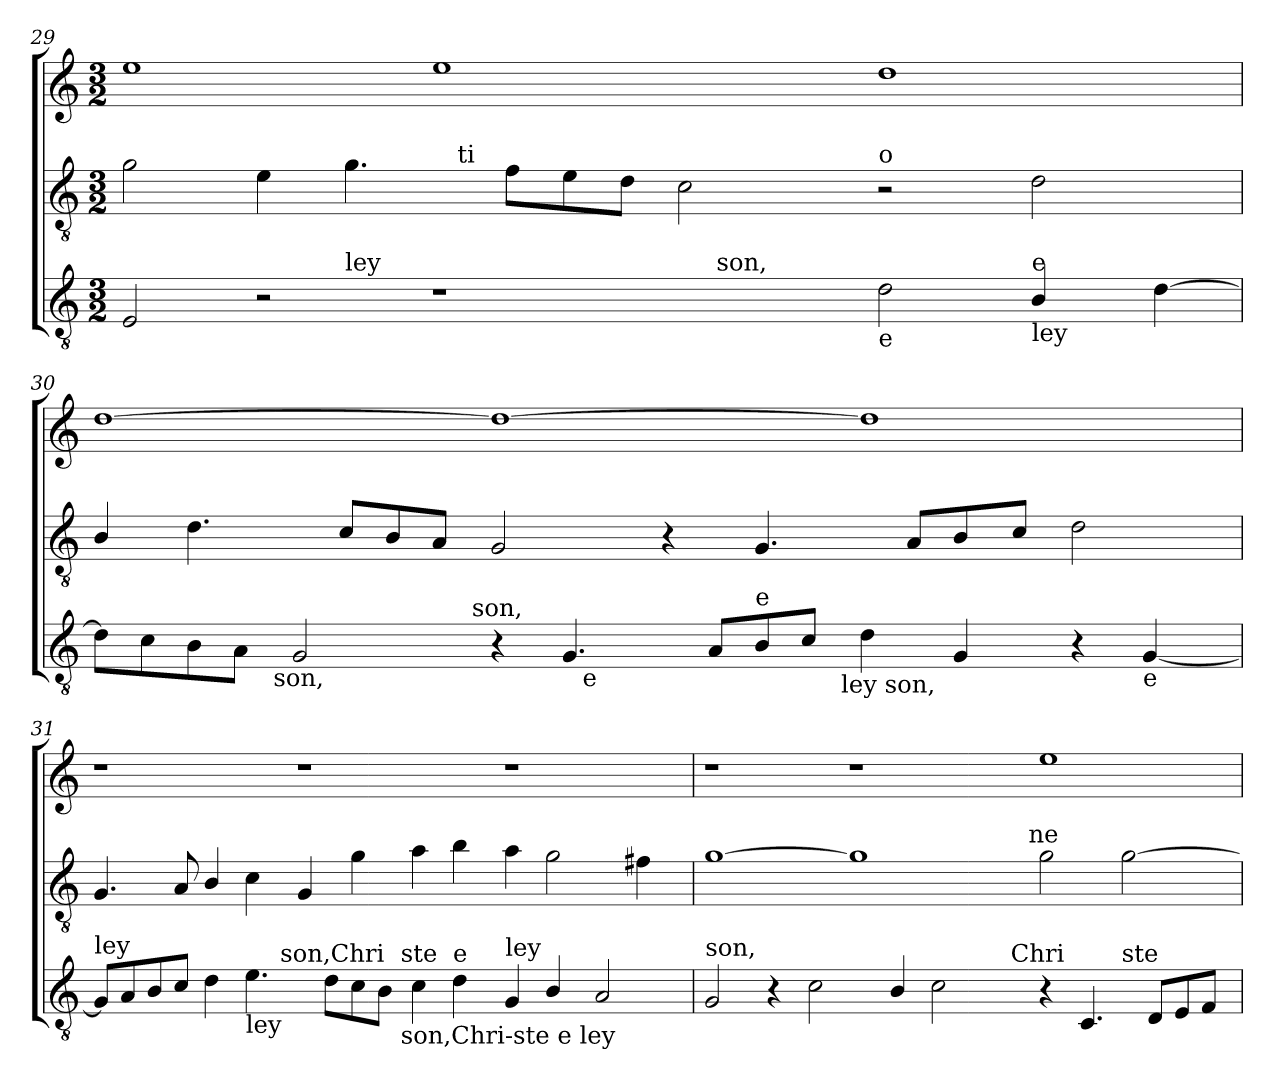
**kern	**kern	**kern
*part3	*part2	*part1
*staff3	*staff2	*staff1
*clefGv2	*clefGv2	*clefG2
*k[]	*k[]	*k[]
*C:	*C:	*C:
*M3/2	*M3/2	*M3/2
=29	=29	=29
!LO:TX:b:t=ste	!	!
!LO:TX:a:t=e	!	!
*^	*^	*
*	*^	*	*	*
2E/	2.ryy	1ryy	2g\	1ryy	1ee
2r	.	.	4e\	.	.
!	!LO:TX:a:t=ley	!	!	!	!
.	1ryy	.	4.g\	.	.
1r	.	2ryy	.	32ryy	1ee
!	!	!	!	!LO:TX:a:t=ti	!
.	.	.	.	1ryy	.
.	.	.	8f\L	.	.
.	.	.	8e\	.	.
.	.	.	8d\J	.	.
.	.	16ryy	2c\	.	.
!	!	!LO:TX:a:t=son,	!	!	!
.	.	1ryy	.	.	.
.	1ryy	.	.	.	.
!	!	!	!LO:TX:a:t=o	!	!
!LO:TX:b:t=e	!	!	!	!	!
2d\	.	.	2r	.	1dd
.	.	.	.	2ryy	.
!LO:TX:b:t=ley	!	!	!	!	!
!LO:TX:a:t=e	!	!	!	!	!
4B/	.	.	2d\	.	.
.	.	.	.	4...ryy	.
.	.	4..ryy	.	.	.
[<4d\	4ryy	.	.	.	.
!!LO:LB:g=z
=30	=30	=30	=30	=30	=30
!	!	!	!LO:TX:a:t=nes	!	!
*	*	*^	*v	*v	*
8d\L]	4...ryy	2ryy	1ryy	4B/	[>1dd
8c\	.	.	.	.	.
8B\	.	.	.	4.d\	.
8A\J	.	.	.	.	.
!	!LO:TX:b:t=son,	!	!	!	!
.	1ryy	.	.	.	.
2G/	.	4...ryy	.	.	.
.	.	.	.	8c/L	.
.	.	.	.	8B/	.
.	.	.	.	8A/J	.
!	!	!LO:TX:a:t=son,	!	!	!
.	.	1ryy	.	.	.
4r	.	.	4ryy	2G/	1dd_
4.G/	.	.	32ryy	.	.
!	!	!	!LO:TX:b:t=e	!	!
.	.	.	1ryy	.	.
.	1ryy	.	.	.	.
.	.	.	.	4r	.
8A/L	.	.	.	.	.
!LO:TX:a:t=e	!	!	!	!	!
8B/	.	.	.	4.G/	.
8c/J	.	.	.	.	.
!	!	!LO:TX:b:t=ley son,	!	!	!
.	.	1ryy	.	.	.
4d\	.	.	.	.	1dd]
.	.	.	.	8A/L	.
4G/	.	.	.	8B/	.
.	.	.	2ryy	.	.
.	.	.	.	8c/J	.
.	2ryy	.	.	.	.
4r	.	.	.	2d\	.
!LO:TX:b:t=e	!	!	!	!	!
[<4G/	.	.	.	.	.
.	.	.	8..ryy	.	.
.	32ryy	32ryy	.	.	.
=31	=31	=31	=31	=31	=31
!LO:TX:a:t=ley	!	!	!	!	!
*	*	*v	*v	*	*
8G/L]	2...ryy	1ryy	4.G/	1r
8A/	.	.	.	.
8B/	.	.	.	.
8c/J	.	.	8A/	.
4d\	.	.	4B/	.
!LO:TX:b:t=ley	!	!	!	!
4.e\	.	.	4c\	.
!	!LO:TX:a:t=son,Chri	!	!	!
.	1ryy	.	.	.
.	.	4...ryy	4G/	1r
8d\L	.	.	.	.
8c\	.	.	4g\	.
8B\J	.	.	.	.
!	!	!LO:TX:b:t=son,Chri-ste e ley	!	!
!	!	!LO:TX:a:t=ste	!	!
.	.	1ryy	.	.
4c\	.	.	4a\	.
!LO:TX:a:t=e	!	!	!	!
4d\	.	.	4b\	.
.	1ryy	.	.	.
!LO:TX:a:t=ley	!	!	!	!
4G/	.	.	4a\	1r
4B/	.	.	2g\	.
.	.	2ryy	.	.
2A/	.	.	.	.
.	.	.	4f#X\	.
.	16ryy	.	.	.
.	.	32ryy	.	.
!!LO:LB:g=z
=32	=32	=32	=32	=32
!LO:TX:a:t=son,	!	!	!	!
*	*	*	*^	*
2G/	1ryy	1ryy	[>1g	1ryy	1r
4r	.	.	.	.	.
2c\	.	.	.	.	.
.	2ryy	1.ryy	1g]	2ryy	1r
4B/	.	.	.	.	.
2c\	4ryy	.	.	4...ryy	.
.	8ryy	.	.	.	.
.	32ryy	.	.	.	.
!	!LO:TX:a:t=Chri	!	!	!	!
.	1ryy	.	.	.	.
!	!	!	!	!LO:TX:a:t=ne	!
.	.	.	.	1ryy	.
4r	.	.	2g\	.	1ee
4.C/	.	.	.	.	.
!	!	!LO:TX:a:t=ste	!	!	!
.	.	2ryy	[>2g\	.	.
8D/L	.	.	.	.	.
8E/	.	.	.	.	.
8F/J	.	.	.	.	.
.	16.ryy	.	.	.	.
.	.	.	.	32ryy	.
*v	*v	*v	*	*	*
*	*v	*v	*
=	=	=
*-	*-	*-
